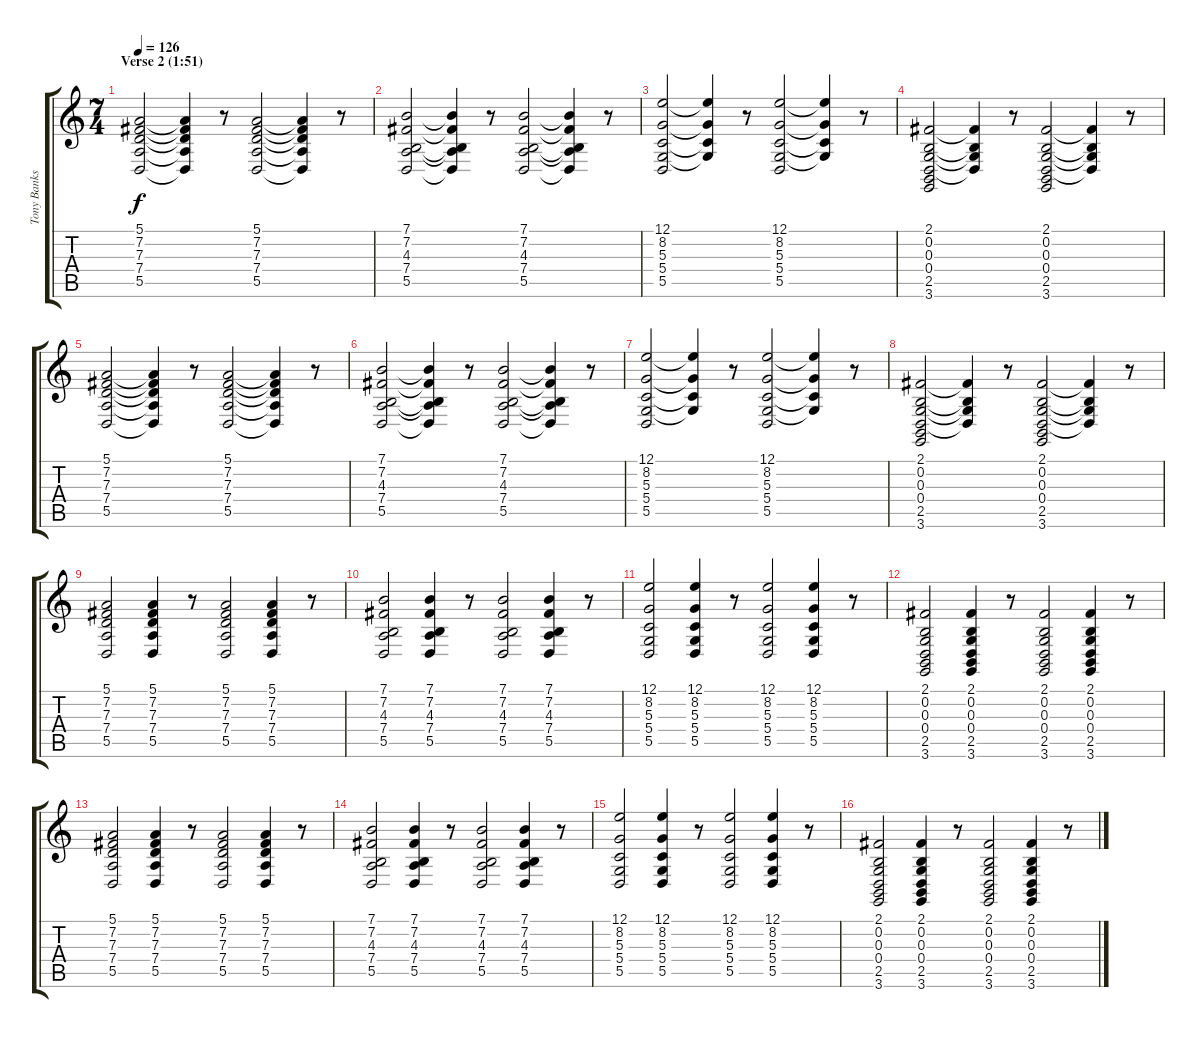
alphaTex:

\track ("Tony Banks (piano)" "Tony Banks") {instrument acousticgrandpiano}
\staff {score tabs}
\tuning (E4 B3 G3 D3 A2 E2) {hide}
\ts (7 4)
\section ("" "Verse 2 (1:51)")
\tempo 126
\clef g2
\ks c
(5.1 7.2 7.3 7.4 5.5).2{dy f} (5.1{t} 7.2{t} 7.3{t} 7.4{t} 5.5{t}).4 r.8 (5.1 7.2 7.3 7.4 5.5).2 (5.1{t} 7.2{t} 7.3{t} 7.4{t} 5.5{t}).4 r.8 |
(7.1 7.2 4.3 7.4 5.5).2 (7.1{t} 7.2{t} 4.3{t} 7.4{t} 5.5{t}).4 r.8 (7.1 7.2 4.3 7.4 5.5).2 (7.1{t} 7.2{t} 4.3{t} 7.4{t} 5.5{t}).4 r.8 |
(12.1 8.2 5.3 5.4 5.5).2 (12.1{t} 8.2{t} 5.3{t} 5.4{t}).4 r.8 (12.1 8.2 5.3 5.4 5.5).2 (12.1{t} 8.2{t} 5.3{t} 5.4{t}).4 r.8 |
(2.1 0.2 0.3 0.4 2.5 3.6).2 (2.1{t} 0.2{t} 0.3{t} 0.4{t}).4 r.8 (2.1 0.2 0.3 0.4 2.5 3.6).2 (2.1{t} 0.2{t} 0.3{t} 0.4{t}).4 r.8 |
(5.1 7.2 7.3 7.4 5.5).2 (5.1{t} 7.2{t} 7.3{t} 7.4{t} 5.5{t}).4 r.8 (5.1 7.2 7.3 7.4 5.5).2 (5.1{t} 7.2{t} 7.3{t} 7.4{t} 5.5{t}).4 r.8 |
(7.1 7.2 4.3 7.4 5.5).2 (7.1{t} 7.2{t} 4.3{t} 7.4{t} 5.5{t}).4 r.8 (7.1 7.2 4.3 7.4 5.5).2 (7.1{t} 7.2{t} 4.3{t} 7.4{t} 5.5{t}).4 r.8 |
(12.1 8.2 5.3 5.4 5.5).2 (12.1{t} 8.2{t} 5.3{t} 5.4{t}).4 r.8 (12.1 8.2 5.3 5.4 5.5).2 (12.1{t} 8.2{t} 5.3{t} 5.4{t}).4 r.8 |
(2.1 0.2 0.3 0.4 2.5 3.6).2 (2.1{t} 0.2{t} 0.3{t} 0.4{t}).4 r.8 (2.1 0.2 0.3 0.4 2.5 3.6).2 (2.1{t} 0.2{t} 0.3{t} 0.4{t}).4 r.8 |
(5.1 7.2 7.3 7.4 5.5).2 (5.1 7.2 7.3 7.4 5.5).4 r.8 (5.1 7.2 7.3 7.4 5.5).2 (5.1 7.2 7.3 7.4 5.5).4 r.8 |
(7.1 7.2 4.3 7.4 5.5).2 (7.1 7.2 4.3 7.4 5.5).4 r.8 (7.1 7.2 4.3 7.4 5.5).2 (7.1 7.2 4.3 7.4 5.5).4 r.8 |
(12.1 8.2 5.3 5.4 5.5).2 (12.1 8.2 5.3 5.4 5.5).4 r.8 (12.1 8.2 5.3 5.4 5.5).2 (12.1 8.2 5.3 5.4 5.5).4 r.8 |
(2.1 0.2 0.3 0.4 2.5 3.6).2 (2.1 0.2 0.3 0.4 2.5 3.6).4 r.8 (2.1 0.2 0.3 0.4 2.5 3.6).2 (2.1 0.2 0.3 0.4 2.5 3.6).4 r.8 |
(5.1 7.2 7.3 7.4 5.5).2 (5.1 7.2 7.3 7.4 5.5).4 r.8 (5.1 7.2 7.3 7.4 5.5).2 (5.1 7.2 7.3 7.4 5.5).4 r.8 |
(7.1 7.2 4.3 7.4 5.5).2 (7.1 7.2 4.3 7.4 5.5).4 r.8 (7.1 7.2 4.3 7.4 5.5).2 (7.1 7.2 4.3 7.4 5.5).4 r.8 |
(12.1 8.2 5.3 5.4 5.5).2 (12.1 8.2 5.3 5.4 5.5).4 r.8 (12.1 8.2 5.3 5.4 5.5).2 (12.1 8.2 5.3 5.4 5.5).4 r.8 |
(2.1 0.2 0.3 0.4 2.5 3.6).2 (2.1 0.2 0.3 0.4 2.5 3.6).4 r.8 (2.1 0.2 0.3 0.4 2.5 3.6).2 (2.1 0.2 0.3 0.4 2.5 3.6).4 r.8
